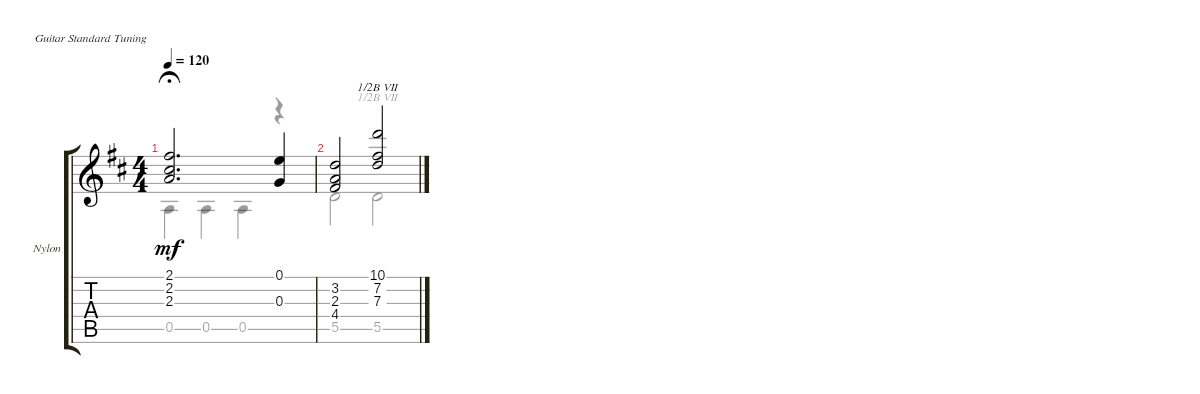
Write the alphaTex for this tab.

\defaultSystemsLayout 4
\bracketExtendMode groupsimilarinstruments
\firstSystemTrackNameOrientation horizontal
\otherSystemsTrackNameOrientation horizontal
\track ("Nylon" "Nylon") {instrument acousticguitarsteel}
\staff {score tabs}
\tuning (E4 B3 G3 D3 A2 E2)
\voice
\ts (4 4)
\tempo 120
\clef g2
\ks d
(2.1 2.2 2.3).2{d dy mf fermata (medium 0.4)} (0.1 0.3).4 |
(3.2 2.3 4.4).2 (10.1 7.2 7.3).2{barre (7 half)}
\voice
\clef g2
\ottava regular
\simile none
\ks d
0.5.4{dy mf fermata (medium 0.4)} 0.5.4 0.5.4 r.4 |
5.5.2 5.5.2{barre (7 half)}
